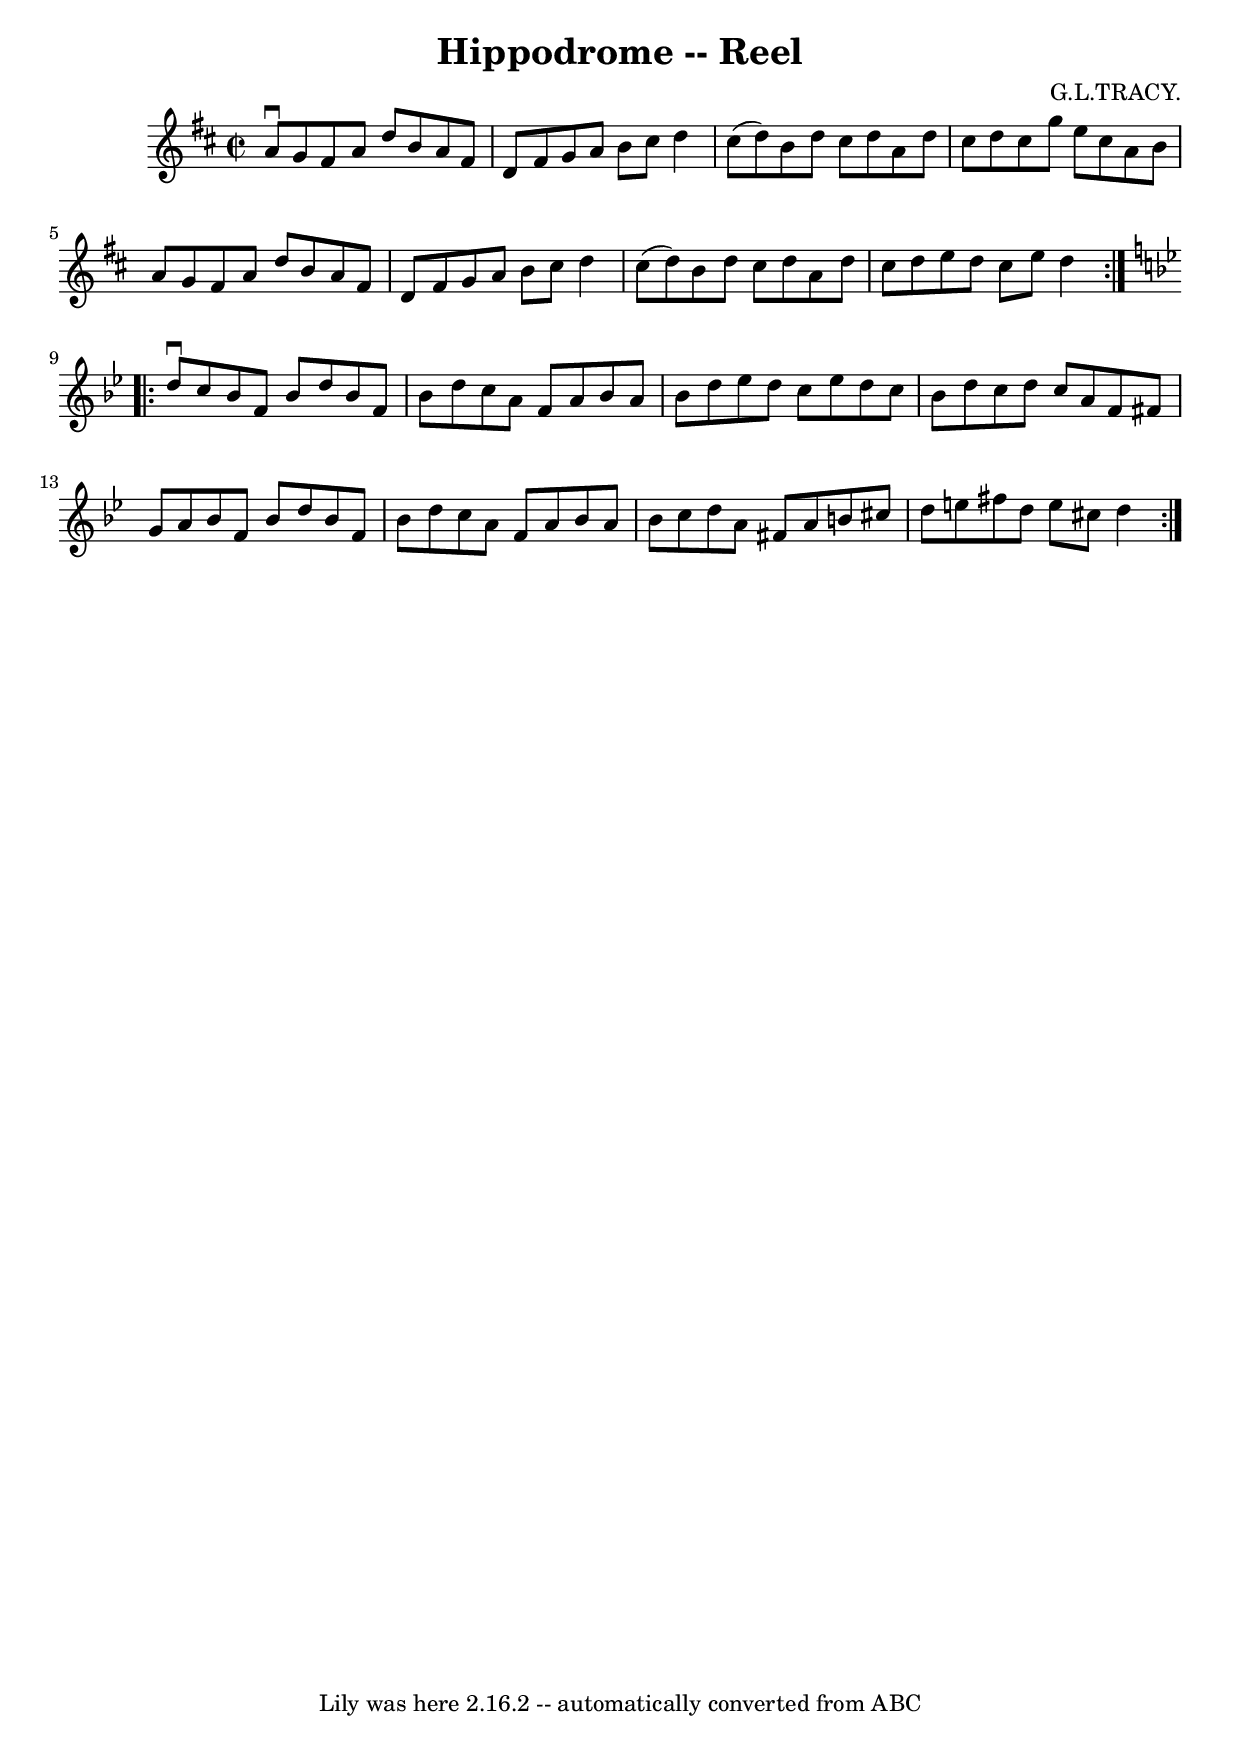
\version "2.7.40"
\include "Mammoth.ily"
\header {
	%% book = "Ryan's Mammoth Collection"
	composer = "G.L.TRACY."
	crossRefNumber = "1"
	footnotes = "\\\\282"
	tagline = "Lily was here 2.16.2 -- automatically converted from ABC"
	title = "Hippodrome -- Reel"
}
voicedefault =  {


\repeat volta 2 {
\override Staff.TimeSignature #'style = #'C
 \time 2/2 
\key d \major a'8^\downbow g'8  |
 fis'8 a'8    
d''8 b'8 a'8 fis'8 d'8 fis'8    |
 g'8 a'8 b'8    
cis''8 d''4 cis''8 (d''8)   |
 b'8 d''8 cis''8    
d''8 a'8 d''8 cis''8 d''8    |
 cis''8 g''8 e''8    
cis''8 a'8 b'8 a'8 g'8    |
 fis'8 a'8 d''8 b'8  
 a'8 fis'8 d'8 fis'8    |
 g'8 a'8 b'8 cis''8    
d''4 cis''8 (d''8)   |
 b'8 d''8 cis''8 d''8 a'8   
 d''8 cis''8 d''8    |
 e''8 d''8 cis''8 e''8 d''4  } 
  
\key bes \major   \repeat volta 2 { d''8^\downbow c''8  |
     
bes'8 f'8 bes'8 d''8 bes'8 f'8 bes'8 d''8    |
   
c''8 a'8 f'8 a'8 bes'8 a'8 bes'8 d''8    |
 ees''8 
 d''8 c''8 ees''8 d''8 c''8 bes'8 d''8    |
 c''8   
 d''8 c''8 a'8 f'8 fis'8 g'8 a'8    |
 bes'8 f'8 
 bes'8 d''8 bes'8 f'8 bes'8 d''8    |
 c''8 a'8    
f'8 a'8 bes'8 a'8 bes'8 c''8    |
 d''8 a'8 fis'8  
 a'8 b'8 cis''8 d''8 e''8    |
 fis''8 d''8 e''8    
cis''8 d''4  }   
}

\score{
    <<

	\context Staff="default"
	{
	    \voicedefault 
	}

    >>
	\layout {
	}
	\midi {}
}
